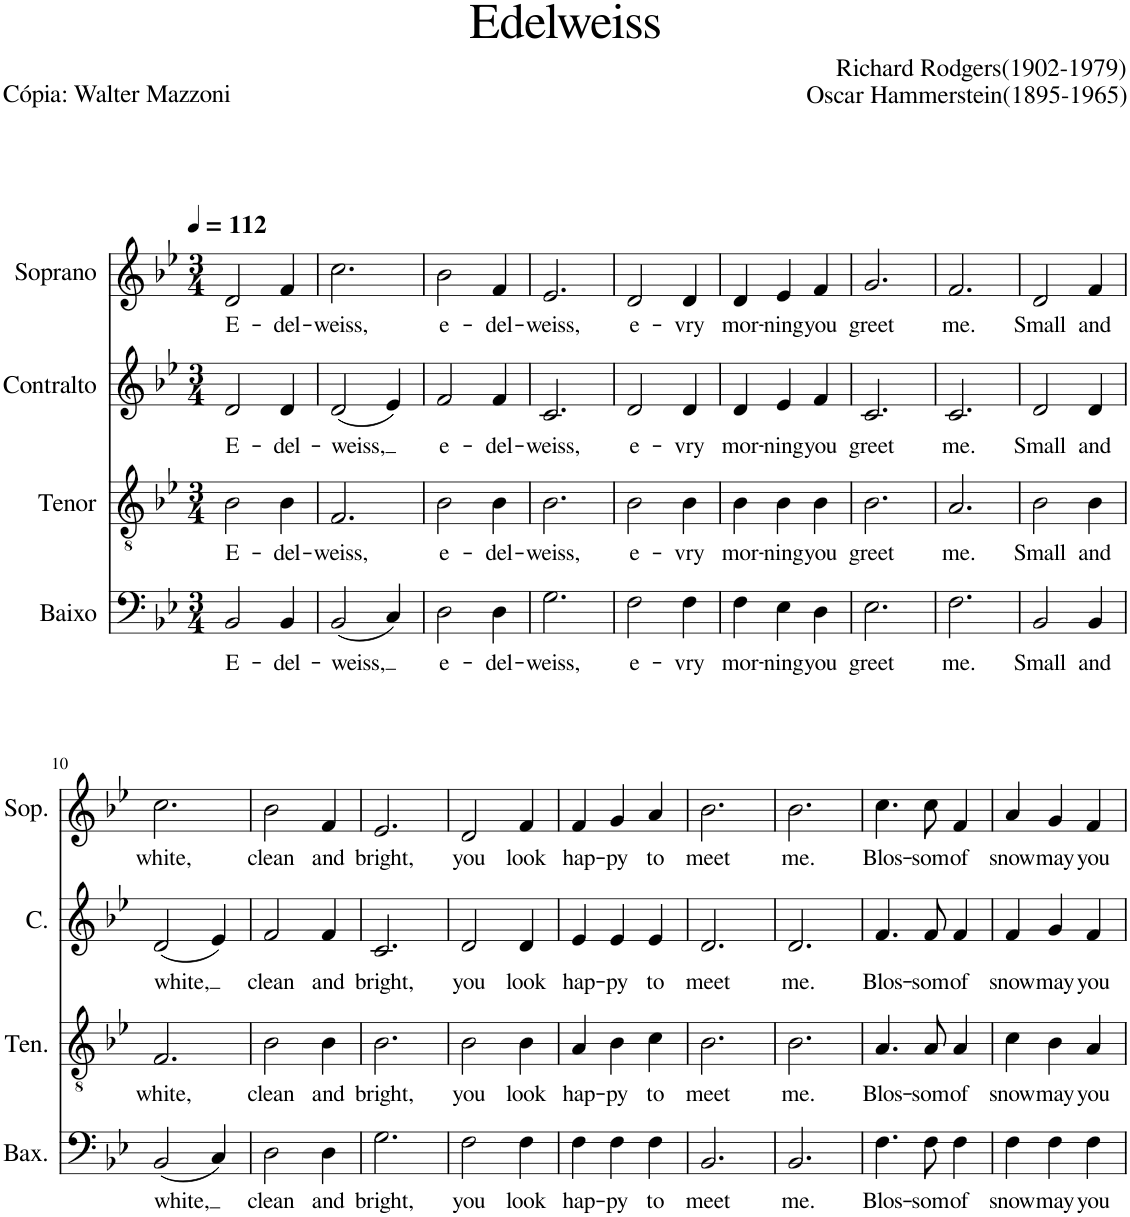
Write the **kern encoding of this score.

**kern	**text	**kern	**text	**kern	**text	**kern	**text
*part4	*part4	*part3	*part3	*part2	*part2	*part1	*part1
*staff4	*staff4	*staff3	*staff3	*staff2	*staff2	*staff1	*staff1
*I"Baixo	*	*I"Tenor	*	*I"Contralto	*	*I"Soprano	*
*I'Bax.	*	*I'Ten.	*	*I'C.	*	*I'Sop.	*
*clefF4	*	*clefGv2	*	*clefG2	*	*clefG2	*
*k[b-e-]	*	*k[b-e-]	*	*k[b-e-]	*	*k[b-e-]	*
*M3/4	*	*M3/4	*	*M3/4	*	*M3/4	*
*MM112	*	*MM112	*	*MM112	*	*MM112	*
=1	=1	=1	=1	=1	=1	=1	=1
!	!LO:LY:b	!	!LO:LY:b	!	!LO:LY:b	!	!LO:LY:b
2BB-/	E-	2B-\	E-	2d/	E-	2d/	E-
!	!LO:LY:b	!	!LO:LY:b	!	!LO:LY:b	!	!LO:LY:b
4BB-/	-del-	4B-\	-del-	4d/	-del-	4f/	-del-
=2	=2	=2	=2	=2	=2	=2	=2
!	!LO:LY:b	!	!LO:LY:b	!	!LO:LY:b	!	!LO:LY:b
(2BB-/	-weiss,	2.F/	-weiss,	(2d/	-weiss,	2.cc\	-weiss,
4C/)	.	.	.	4e-/)	.	.	.
=3	=3	=3	=3	=3	=3	=3	=3
!	!LO:LY:b	!	!LO:LY:b	!	!LO:LY:b	!	!LO:LY:b
2D\	e-	2B-\	e-	2f/	e-	2b-\	e-
!	!LO:LY:b	!	!LO:LY:b	!	!LO:LY:b	!	!LO:LY:b
4D\	-del-	4B-\	-del-	4f/	-del-	4f/	-del-
=4	=4	=4	=4	=4	=4	=4	=4
!	!LO:LY:b	!	!LO:LY:b	!	!LO:LY:b	!	!LO:LY:b
2.G\	-weiss,	2.B-\	-weiss,	2.c/	-weiss,	2.e-/	-weiss,
=5	=5	=5	=5	=5	=5	=5	=5
!	!LO:LY:b	!	!LO:LY:b	!	!LO:LY:b	!	!LO:LY:b
2F\	e-	2B-\	e-	2d/	e-	2d/	e-
!	!LO:LY:b	!	!LO:LY:b	!	!LO:LY:b	!	!LO:LY:b
4F\	-vry	4B-\	-vry	4d/	-vry	4d/	-vry
=6	=6	=6	=6	=6	=6	=6	=6
!	!LO:LY:b	!	!LO:LY:b	!	!LO:LY:b	!	!LO:LY:b
4F\	mor-	4B-\	mor-	4d/	mor-	4d/	mor-
!	!LO:LY:b	!	!LO:LY:b	!	!LO:LY:b	!	!LO:LY:b
4E-\	-ning	4B-\	-ning	4e-/	-ning	4e-/	-ning
!	!LO:LY:b	!	!LO:LY:b	!	!LO:LY:b	!	!LO:LY:b
4D\	you	4B-\	you	4f/	you	4f/	you
=7	=7	=7	=7	=7	=7	=7	=7
!	!LO:LY:b	!	!LO:LY:b	!	!LO:LY:b	!	!LO:LY:b
2.E-\	greet	2.B-\	greet	2.c/	greet	2.g/	greet
=8	=8	=8	=8	=8	=8	=8	=8
!	!LO:LY:b	!	!LO:LY:b	!	!LO:LY:b	!	!LO:LY:b
2.F\	me.	2.A/	me.	2.c/	me.	2.f/	me.
=9	=9	=9	=9	=9	=9	=9	=9
!	!LO:LY:b	!	!LO:LY:b	!	!LO:LY:b	!	!LO:LY:b
2BB-/	Small	2B-\	Small	2d/	Small	2d/	Small
!	!LO:LY:b	!	!LO:LY:b	!	!LO:LY:b	!	!LO:LY:b
4BB-/	and	4B-\	and	4d/	and	4f/	and
!!LO:LB:g=z
=10	=10	=10	=10	=10	=10	=10	=10
!	!LO:LY:b	!	!LO:LY:b	!	!LO:LY:b	!	!LO:LY:b
(2BB-/	white,	2.F/	white,	(2d/	white,	2.cc\	white,
4C/)	.	.	.	4e-/)	.	.	.
=11	=11	=11	=11	=11	=11	=11	=11
!	!LO:LY:b	!	!LO:LY:b	!	!LO:LY:b	!	!LO:LY:b
2D\	clean	2B-\	clean	2f/	clean	2b-\	clean
!	!LO:LY:b	!	!LO:LY:b	!	!LO:LY:b	!	!LO:LY:b
4D\	and	4B-\	and	4f/	and	4f/	and
=12	=12	=12	=12	=12	=12	=12	=12
!	!LO:LY:b	!	!LO:LY:b	!	!LO:LY:b	!	!LO:LY:b
2.G\	bright,	2.B-\	bright,	2.c/	bright,	2.e-/	bright,
=13	=13	=13	=13	=13	=13	=13	=13
!	!LO:LY:b	!	!LO:LY:b	!	!LO:LY:b	!	!LO:LY:b
2F\	you	2B-\	you	2d/	you	2d/	you
!	!LO:LY:b	!	!LO:LY:b	!	!LO:LY:b	!	!LO:LY:b
4F\	look	4B-\	look	4d/	look	4f/	look
=14	=14	=14	=14	=14	=14	=14	=14
!	!LO:LY:b	!	!LO:LY:b	!	!LO:LY:b	!	!LO:LY:b
4F\	hap-	4A/	hap-	4e-/	hap-	4f/	hap-
!	!LO:LY:b	!	!LO:LY:b	!	!LO:LY:b	!	!LO:LY:b
4F\	-py	4B-\	-py	4e-/	-py	4g/	-py
!	!LO:LY:b	!	!LO:LY:b	!	!LO:LY:b	!	!LO:LY:b
4F\	to	4c\	to	4e-/	to	4a/	to
=15	=15	=15	=15	=15	=15	=15	=15
!	!LO:LY:b	!	!LO:LY:b	!	!LO:LY:b	!	!LO:LY:b
2.BB-/	meet	2.B-\	meet	2.d/	meet	2.b-\	meet
=16	=16	=16	=16	=16	=16	=16	=16
!	!LO:LY:b	!	!LO:LY:b	!	!LO:LY:b	!	!LO:LY:b
2.BB-/	me.	2.B-\	me.	2.d/	me.	2.b-\	me.
=17	=17	=17	=17	=17	=17	=17	=17
!	!LO:LY:b	!	!LO:LY:b	!	!LO:LY:b	!	!LO:LY:b
4.F\	Blos-	4.A/	Blos-	4.f/	Blos-	4.cc\	Blos-
!	!LO:LY:b	!	!LO:LY:b	!	!LO:LY:b	!	!LO:LY:b
8F\	-som	8A/	-som	8f/	-som	8cc\	-som
!	!LO:LY:b	!	!LO:LY:b	!	!LO:LY:b	!	!LO:LY:b
4F\	of	4A/	of	4f/	of	4f/	of
=18	=18	=18	=18	=18	=18	=18	=18
!	!LO:LY:b	!	!LO:LY:b	!	!LO:LY:b	!	!LO:LY:b
4F\	snow	4c\	snow	4f/	snow	4a/	snow
!	!LO:LY:b	!	!LO:LY:b	!	!LO:LY:b	!	!LO:LY:b
4F\	may	4B-\	may	4g/	may	4g/	may
!	!LO:LY:b	!	!LO:LY:b	!	!LO:LY:b	!	!LO:LY:b
4F\	you	4A/	you	4f/	you	4f/	you
=	=	=	=	=	=	=	=
*-	*-	*-	*-	*-	*-	*-	*-
